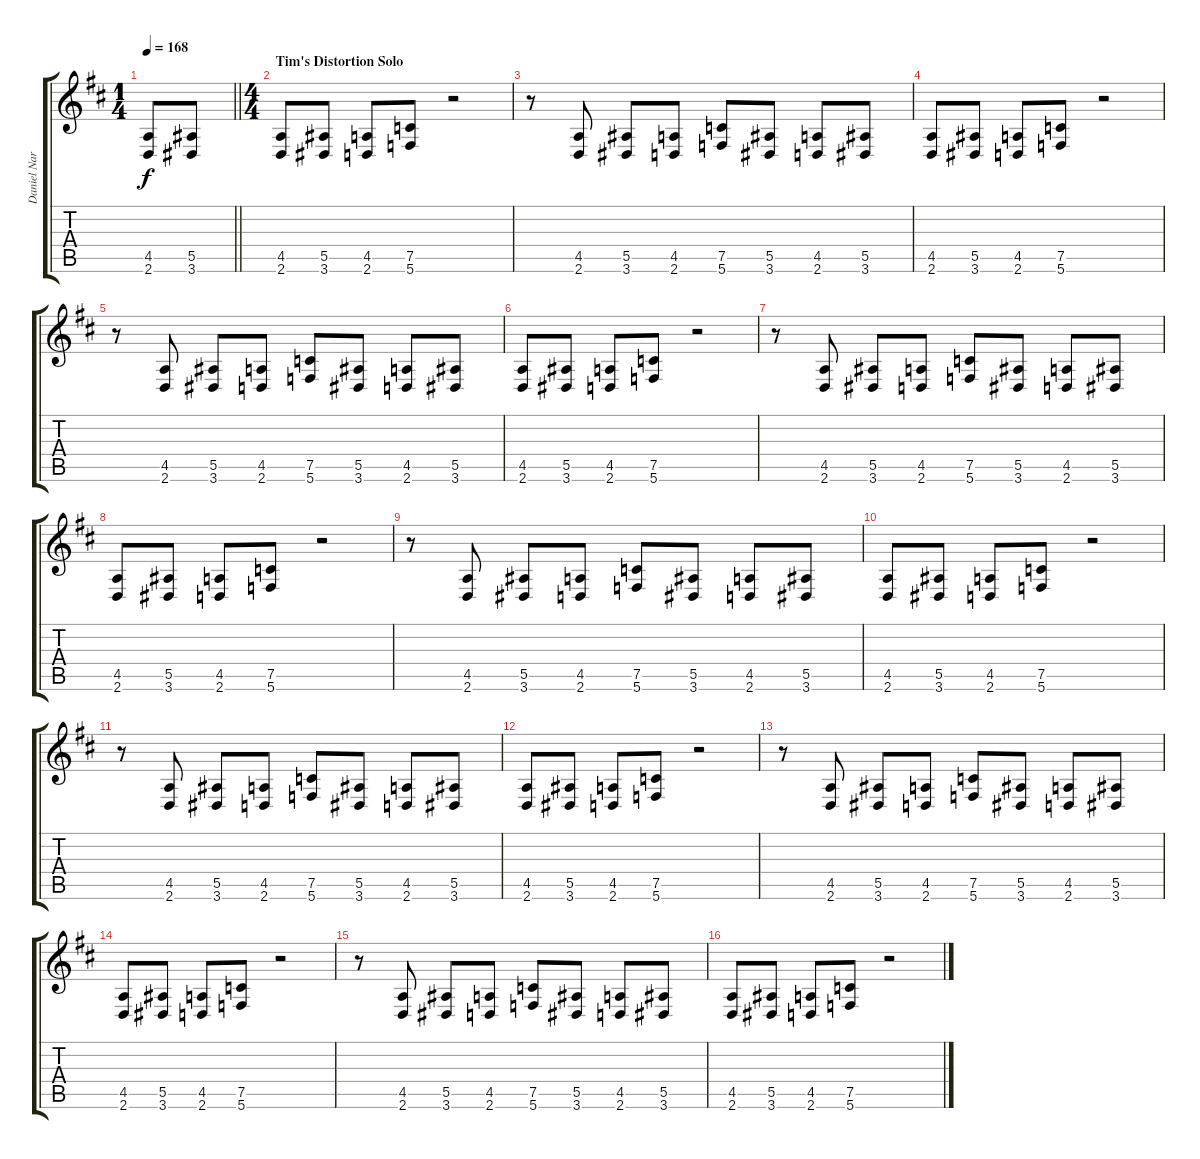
\track ("Daniel Nargang" "Daniel Nar") {instrument overdrivenguitar}
\staff {score tabs}
\tuning (C4 G3 Eb3 Bb2 F2 C2) {hide}
\ts (1 4)
\tempo 168
\clef g2
\barLineRight lightlight
\ks d
(4.5 2.6).8{dy f} (5.5 3.6).8 |
\ts (4 4)
\section ("" "Tim's Distortion Solo")
(4.5 2.6).8 (5.5 3.6).8 (4.5 2.6).8 (7.5 5.6).8 r.2 |
r.8 (4.5 2.6).8 (5.5 3.6).8 (4.5 2.6).8 (7.5 5.6).8 (5.5 3.6).8 (4.5 2.6).8 (5.5 3.6).8 |
(4.5 2.6).8 (5.5 3.6).8 (4.5 2.6).8 (7.5 5.6).8 r.2 |
r.8 (4.5 2.6).8 (5.5 3.6).8 (4.5 2.6).8 (7.5 5.6).8 (5.5 3.6).8 (4.5 2.6).8 (5.5 3.6).8 |
(4.5 2.6).8 (5.5 3.6).8 (4.5 2.6).8 (7.5 5.6).8 r.2 |
r.8 (4.5 2.6).8 (5.5 3.6).8 (4.5 2.6).8 (7.5 5.6).8 (5.5 3.6).8 (4.5 2.6).8 (5.5 3.6).8 |
(4.5 2.6).8 (5.5 3.6).8 (4.5 2.6).8 (7.5 5.6).8 r.2 |
r.8 (4.5 2.6).8 (5.5 3.6).8 (4.5 2.6).8 (7.5 5.6).8 (5.5 3.6).8 (4.5 2.6).8 (5.5 3.6).8 |
(4.5 2.6).8 (5.5 3.6).8 (4.5 2.6).8 (7.5 5.6).8 r.2 |
r.8 (4.5 2.6).8 (5.5 3.6).8 (4.5 2.6).8 (7.5 5.6).8 (5.5 3.6).8 (4.5 2.6).8 (5.5 3.6).8 |
(4.5 2.6).8 (5.5 3.6).8 (4.5 2.6).8 (7.5 5.6).8 r.2 |
r.8 (4.5 2.6).8 (5.5 3.6).8 (4.5 2.6).8 (7.5 5.6).8 (5.5 3.6).8 (4.5 2.6).8 (5.5 3.6).8 |
(4.5 2.6).8 (5.5 3.6).8 (4.5 2.6).8 (7.5 5.6).8 r.2 |
r.8 (4.5 2.6).8 (5.5 3.6).8 (4.5 2.6).8 (7.5 5.6).8 (5.5 3.6).8 (4.5 2.6).8 (5.5 3.6).8 |
(4.5 2.6).8 (5.5 3.6).8 (4.5 2.6).8 (7.5 5.6).8 r.2
